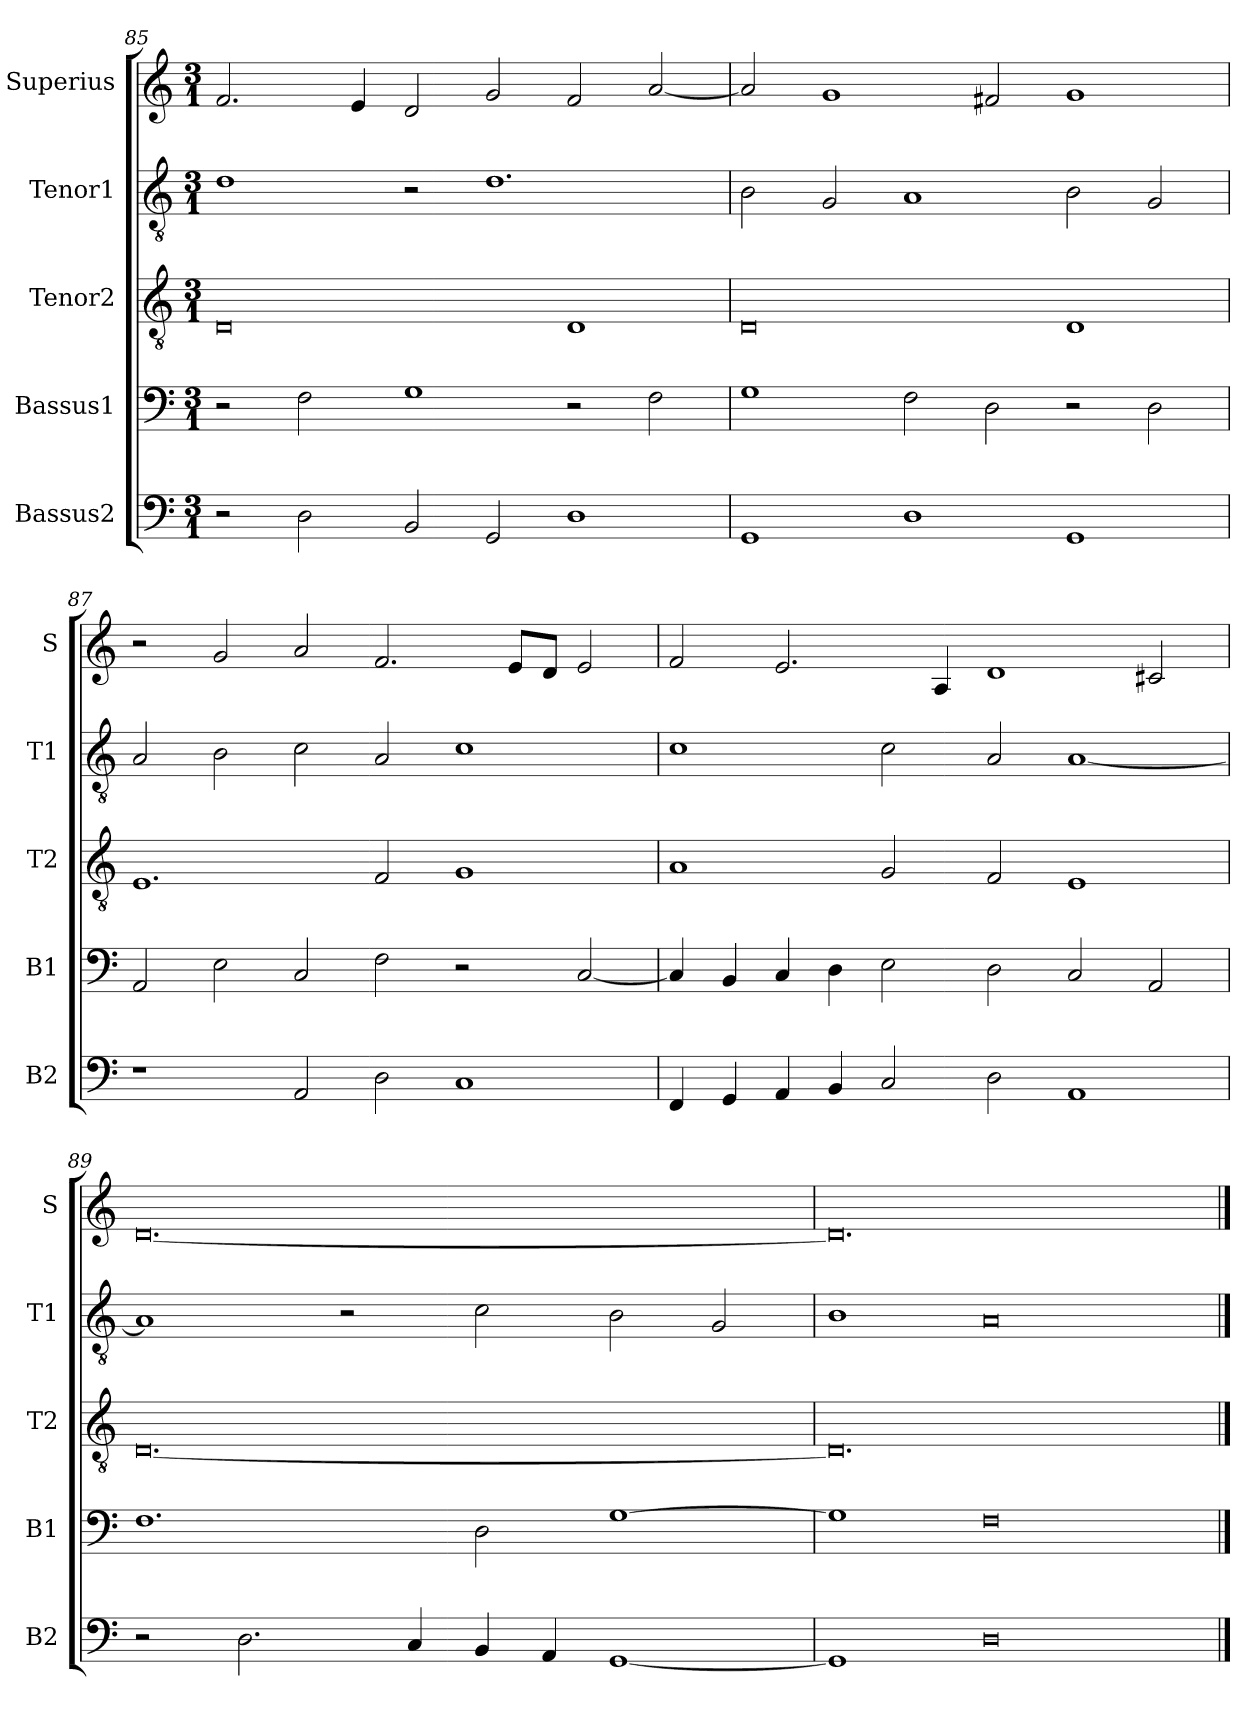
**kern	**kern	**kern	**kern	**kern
*part5	*part4	*part3	*part2	*part1
*staff5	*staff4	*staff3	*staff2	*staff1
*I"Bassus2	*I"Bassus1	*I"Tenor2	*I"Tenor1	*I"Superius
*I'B2	*I'B1	*I'T2	*I'T1	*I'S
*clefF4	*clefF4	*clefGv2	*clefGv2	*clefG2
*k[]	*k[]	*k[]	*k[]	*k[]
*M3/1	*M3/1	*M3/1	*M3/1	*M3/1
=85	=85	=85	=85	=85
2r	2r	0D	1d	2.f/
2D\	2F\	.	.	.
.	.	.	.	4e/
2BB/	1G	.	2r	2d/
2GG/	.	.	1.d	2g/
1D	2r	1D	.	2f/
.	2F\	.	.	[2a/
=86	=86	=86	=86	=86
1GG	1G	0D	2B\	2a/]
.	.	.	2G/	1g
1D	2F\	.	1A	.
.	2D\	.	.	2f#X/
1GG	2r	1D	2B\	1g
.	2D\	.	2G/	.
=87	=87	=87	=87	=87
1r	2AA/	1.E	2A/	2r
.	2E\	.	2B\	2g/
2AA/	2C/	.	2c\	2a/
2D\	2F\	2F/	2A/	2.f/
1C	2r	1G	1c	.
.	.	.	.	8e/L
.	.	.	.	8d/J
.	[2C/	.	.	2e/
=88	=88	=88	=88	=88
4FF/	4C/]	1A	1c	2f/
4GG/	4BB/	.	.	.
4AA/	4C/	.	.	2.e/
4BB/	4D\	.	.	.
2C/	2E\	2G/	2c\	.
.	.	.	.	4A/
2D\	2D\	2F/	2A/	1d
1AA	2C/	1E	[1A	.
.	2AA/	.	.	2c#X/
=89	=89	=89	=89	=89
2r	1.F	[0.D	1A]	[0.d
2.D\	.	.	.	.
.	.	.	2r	.
4C/	.	.	.	.
4BB/	2D\	.	2c\	.
4AA/	.	.	.	.
[1GG	[1G	.	2B\	.
.	.	.	2G/	.
=90	=90	=90	=90	=90
1GG]	1G]	0.D]	1B	0.d]
0D	0F	.	0A	.
==	==	==	==	==
*-	*-	*-	*-	*-
